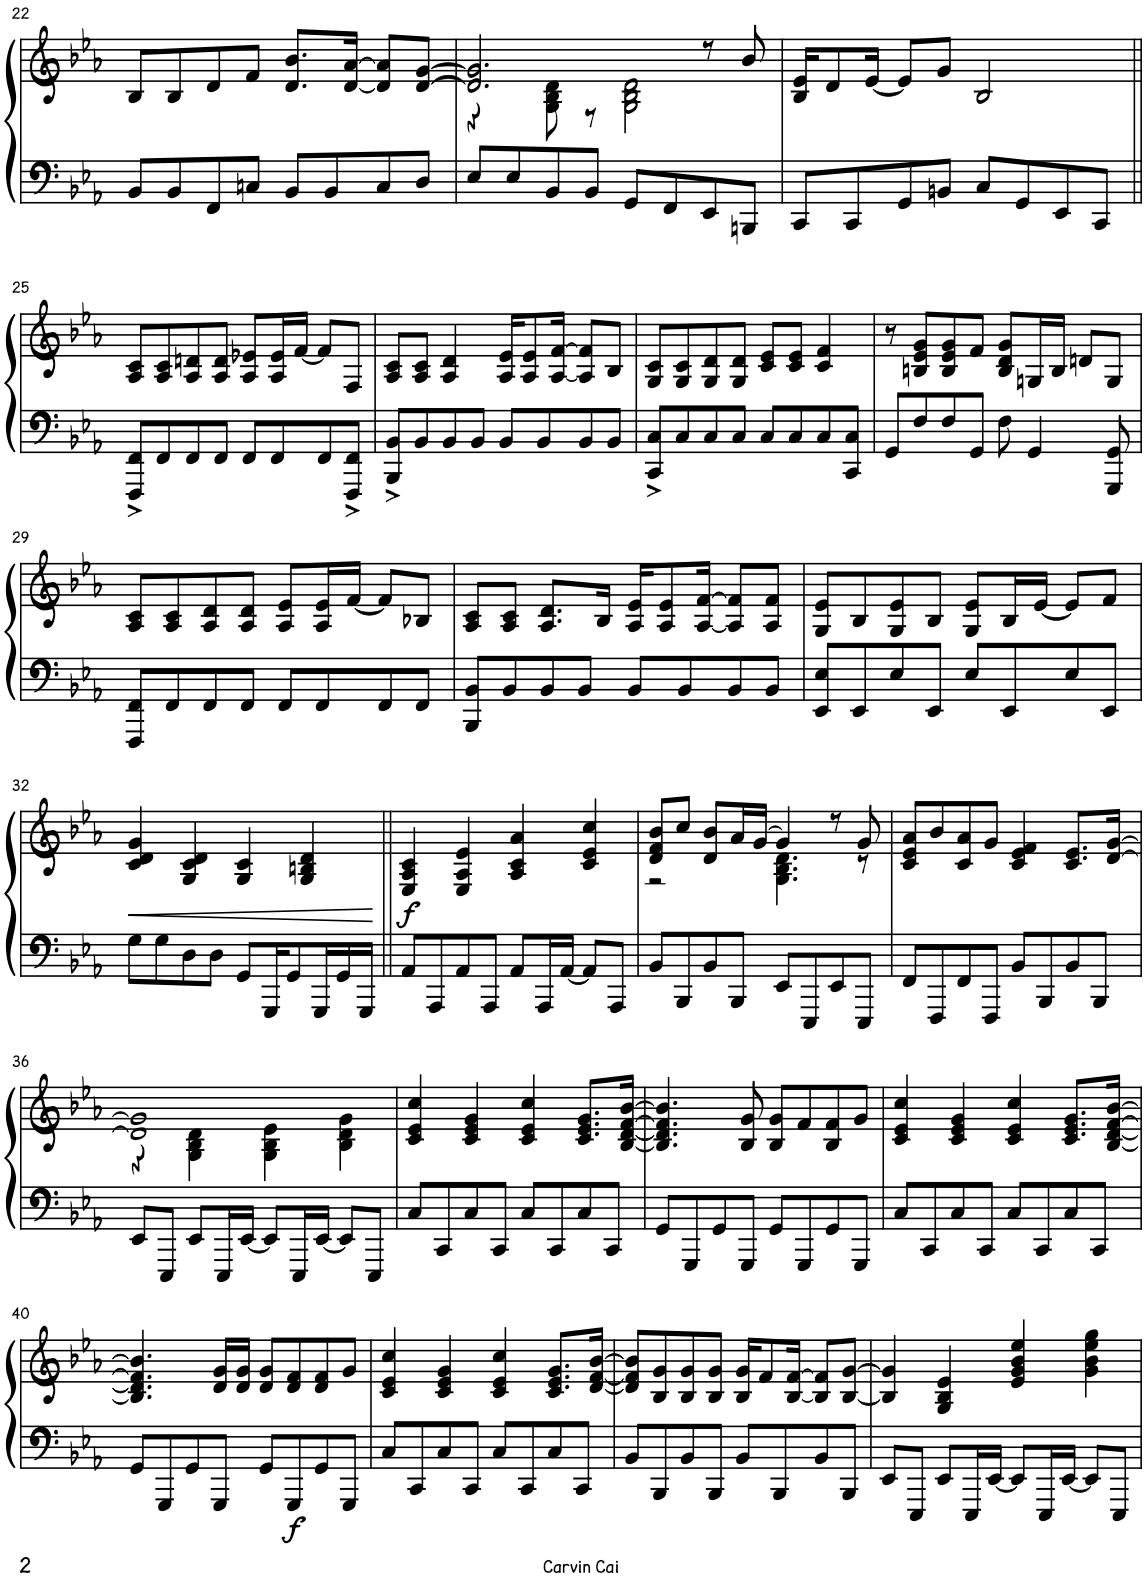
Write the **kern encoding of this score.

**kern	**kern	**dynam
*part1	*part1	*part1
*staff2	*staff1	*staff1/2
*I"Piano	*	*
*I'Pno.	*	*
!!LO:PB:g=z
*clefF4	*clefG2	*
*k[b-e-a-]	*k[b-e-a-]	*
*M4/4	*M4/4	*
=22	=22	=22
8BB-/L	8B-/L	.
8BB-/	8B-/	.
8FF/	8d/	.
8Cn/J	8f/J	.
8BB-/L	8.d/ 8.b-/L	.
8BB-/	.	.
.	[16d/ [16a-/Jk	.
8C/	8d/] 8a-/]L	.
8D/J	[8d/ [8g/J	.
=23	=23	=23
*	*^	*
8E-/L	2.d/] 2.g/]	4r	.
8E-/	.	.	.
8BB-/	.	8G\ 8B-\ 8d\	.
8BB-/J	.	8r	.
8GG/L	.	2G\ 2B-\ 2d\	.
8FF/	.	.	.
8EE-/	8r	.	.
8BBBn/J	8b-/	.	.
*	*v	*v	*
=24	=24	=24
8CC/L	16B-/ 16e-/KL	.
.	8d/	.
8CC/	.	.
.	[16e-/Jk	.
8GG/	8e-/L]	.
8BBn/J	8g/J	.
8C/L	2B-/	.
8GG/	.	.
8EE-/	.	.
8CC/J	.	.
!!LO:LB:g=z
=25||	=25||	=25||
8FFF/^ 8FF/^L	8A-/ 8c/L	.
8FF/	8A-/ 8c/	.
8FF/	8A-/ 8dn/	.
8FF/J	8A-/ 8d/J	.
8FF/L	8A-/ 8e-X/L	.
8FF/	16A-/ 16e-/L	.
.	[16f/JJ	.
8FF/	8f/L]	.
8FFF/^ 8FF/^J	8F/J	.
=26	=26	=26
8BBB-/^ 8BB-/^L	8A-/ 8c/L	.
8BB-/	8A-/ 8c/J	.
8BB-/	4A-/ 4d/	.
8BB-/J	.	.
8BB-/L	16A-/ 16e-/KL	.
.	8A-/ 8e-/	.
8BB-/	.	.
.	[16A-/ [16f/Jk	.
8BB-/	8A-/] 8f/]L	.
8BB-/J	8B-/J	.
=27	=27	=27
8CC/^ 8C/^L	8G/ 8c/L	.
8C/	8G/ 8c/	.
8C/	8G/ 8d/	.
8C/J	8G/ 8d/J	.
8C/L	8c/ 8e-/L	.
8C/	8c/ 8e-/J	.
8C/	4c/ 4f/	.
8CC/ 8C/J	.	.
=28	=28	=28
8GG/L	8r	.
8F/	8Bn/ 8e-/ 8g/L	.
8F/	8B/ 8e-/ 8g/	.
8GG/J	8f/J	.
8F\	8B/ 8d/ 8g/L	.
4GG/	16Gn/L	.
.	16B/JJ	.
.	8dn/L	.
8GGG/ 8GG/	8G/J	.
!!LO:LB:g=z
=29	=29	=29
8FFF/ 8FF/L	8A-/ 8c/L	.
8FF/	8A-/ 8c/	.
8FF/	8A-/ 8d/	.
8FF/J	8A-/ 8d/J	.
8FF/L	8A-/ 8e-/L	.
8FF/	16A-/ 16e-/L	.
.	[16f/JJ	.
8FF/	8f/L]	.
8FF/J	8B-X/J	.
=30	=30	=30
8BBB-/ 8BB-/L	8A-/ 8c/L	.
8BB-/	8A-/ 8c/J	.
8BB-/	8.A-/ 8.d/L	.
8BB-/J	.	.
.	16B-/Jk	.
8BB-/L	16A-/ 16e-/KL	.
.	8A-/ 8e-/	.
8BB-/	.	.
.	[16A-/ [16f/Jk	.
8BB-/	8A-/] 8f/]L	.
8BB-/J	8A-/ 8f/J	.
=31	=31	=31
8EE-/ 8E-/L	8G/ 8e-/L	.
8EE-/	8B-/	.
8E-/	8G/ 8e-/	.
8EE-/J	8B-/J	.
8E-/L	8G/ 8e-/L	.
8EE-/	16B-/L	.
.	[16e-/JJ	.
8E-/	8e-/L]	.
8EE-/J	8f/J	.
!!LO:LB:g=z
=32	=32	=32
!	!	!LO:HP:b
8G\L	4c/ 4d/ 4g/	<
8G\	.	.
8D\	4G/ 4c/ 4d/	.
8D\J	.	.
8GG/L	4G/ 4c/	.
16GGG/K	.	.
8GG/	.	.
.	4G/ 4Bn/ 4d/	.
16GGG/L	.	.
16GG/	.	.
16GGG/JJ	.	.
.	.	[
=33||	=33||	=33||
!	!	!LO:DY:b
8AA-/L	4E-/ 4A-/ 4c/	f
8AAA-/	.	.
8AA-/	4E-/ 4A-/ 4e-/	.
8AAA-/J	.	.
8AA-/L	4A-/ 4c/ 4a-/	.
16AAA-/L	.	.
[16AA-/JJ	.	.
8AA-/L]	4c/ 4e-/ 4cc/	.
8AAA-/J	.	.
=34	=34	=34
*	*^	*
8BB-/L	8d/ 8f/ 8b-/L	2r	.
8BBB-/	8cc/J	.	.
8BB-/	8d/ 8b-/L	.	.
8BBB-/J	16a-/L	.	.
.	[16g/JJ	.	.
8EE-/L	4g/]	4.G\ 4.B-\ 4.d\	.
8EEE-/	.	.	.
8EE-/	8r	.	.
8EEE-/J	8g/	8r	.
*	*v	*v	*
=35	=35	=35
8FF/L	8c/ 8e-/ 8a-/L	.
8FFF/	8b-/	.
8FF/	8c/ 8a-/	.
8FFF/J	8g/J	.
8BB-/L	4c/ 4e-/ 4f/	.
8BBB-/	.	.
8BB-/	8.c/ 8.e-/L	.
8BBB-/J	.	.
.	[16d/ [16g/Jk	.
!!LO:LB:g=z
=36	=36	=36
*	*^	*
8EE-/L	1d] 1g]	4r	.
8EEE-/J	.	.	.
8EE-/L	.	4G\ 4B-\ 4d\	.
16EEE-/L	.	.	.
[16EE-/JJ	.	.	.
8EE-/L]	.	4G\ 4B-\ 4e-\	.
16EEE-/L	.	.	.
[16EE-/JJ	.	.	.
8EE-/L]	.	4B-\ 4d\ 4g\	.
8EEE-/J	.	.	.
*	*v	*v	*
=37	=37	=37
8C/L	4c/ 4e-/ 4cc/	.
8CC/	.	.
8C/	4c/ 4e-/ 4g/	.
8CC/J	.	.
8C/L	4c/ 4e-/ 4cc/	.
8CC/	.	.
8C/	8.c/ 8.e-/ 8.g/L	.
8CC/J	.	.
.	[16B-/ [16d/ [16f/ [16b-/Jk	.
=38	=38	=38
8GG/L	4.B-/] 4.d/] 4.f/] 4.b-/]	.
8GGG/	.	.
8GG/	.	.
8GGG/J	8B-/ 8g/	.
8GG/L	8B-/ 8g/L	.
8GGG/	8f/	.
8GG/	8B-/ 8f/	.
8GGG/J	8g/J	.
=39	=39	=39
8C/L	4c/ 4e-/ 4cc/	.
8CC/	.	.
8C/	4c/ 4e-/ 4g/	.
8CC/J	.	.
8C/L	4c/ 4e-/ 4cc/	.
8CC/	.	.
8C/	8.c/ 8.e-/ 8.g/L	.
8CC/J	.	.
.	[16B-/ [16d/ [16f/ [16b-/Jk	.
!!LO:LB:g=z
=40	=40	=40
8GG/L	4.B-/] 4.d/] 4.f/] 4.b-/]	.
8GGG/	.	.
8GG/	.	.
8GGG/J	16d/ 16g/LL	.
.	16d/ 16g/JJ	.
8GG/L	8d/ 8g/L	.
!	!	!LO:DY:b=2
8GGG/	8d/ 8f/	f
8GG/	8d/ 8f/	.
8GGG/J	8g/J	.
=41	=41	=41
8C/L	4c/ 4e-/ 4cc/	.
8CC/	.	.
8C/	4c/ 4e-/ 4g/	.
8CC/J	.	.
8C/L	4c/ 4e-/ 4cc/	.
8CC/	.	.
8C/	8.c/ 8.e-/ 8.g/L	.
8CC/J	.	.
.	[16d/ [16f/ [16b-/Jk	.
=42	=42	=42
8BB-/L	8d/] 8f/] 8b-/]L	.
8BBB-/	8B-/ 8g/	.
8BB-/	8B-/ 8g/	.
8BBB-/J	8B-/ 8g/J	.
8BB-/L	16B-/ 16g/KL	.
.	8f/	.
8BBB-/	.	.
.	[16B-/ [16f/Jk	.
8BB-/	8B-/] 8f/]L	.
8BBB-/J	[8B-/ [8g/J	.
=43	=43	=43
8EE-/L	4B-/] 4g/]	.
8EEE-/J	.	.
8EE-/L	4G/ 4B-/ 4e-/	.
16EEE-/L	.	.
[16EE-/JJ	.	.
8EE-/L]	4e-/ 4g/ 4b-/ 4ee-/	.
16EEE-/L	.	.
[16EE-/JJ	.	.
8EE-/L]	4g\ 4b-\ 4ee-\ 4gg\	.
8EEE-/J	.	.
=	=	=
*-	*-	*-
